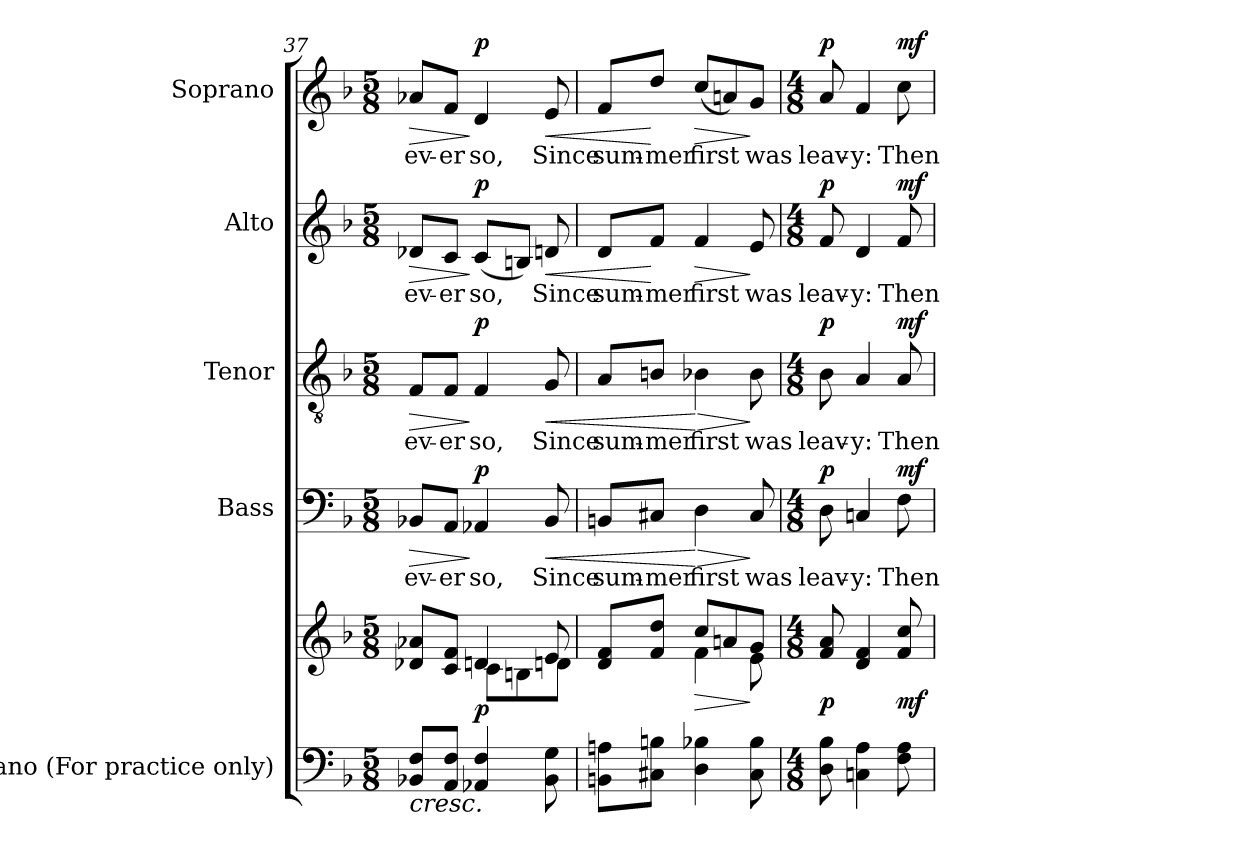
**kern	**kern	**dynam	**kern	**text	**dynam	**kern	**text	**dynam	**kern	**text	**dynam	**kern	**text	**dynam
*part5	*part5	*part5	*part4	*part4	*part4	*part3	*part3	*part3	*part2	*part2	*part2	*part1	*part1	*part1
*staff6	*staff5	*staff5/6	*staff4	*staff4	*staff4	*staff3	*staff3	*staff3	*staff2	*staff2	*staff2	*staff1	*staff1	*staff1
*I"Piano (For practice only)	*	*	*I"Bass	*	*	*I"Tenor	*	*	*I"Alto	*	*	*I"Soprano	*	*
*I'Pno.	*	*	*I'B.	*	*	*I'T.	*	*	*I'A.	*	*	*I'S.	*	*
*clefF4	*clefG2	*	*clefF4	*	*	*clefGv2	*	*	*clefG2	*	*	*clefG2	*	*
*	*	*	*	*	*	*ITrd7c12	*	*	*	*	*	*	*	*
*k[b-]	*k[b-]	*	*k[b-]	*	*	*k[b-]	*	*	*k[b-]	*	*	*k[b-]	*	*
*F:	*F:	*	*F:	*	*	*F:	*	*	*F:	*	*	*F:	*	*
*M5/8	*M5/8	*	*M5/8	*	*	*M5/8	*	*	*M5/8	*	*	*M5/8	*	*
=37	=37	=37	=37	=37	=37	=37	=37	=37	=37	=37	=37	=37	=37	=37
!	!	!LO:HP:b=2	!	!	!	!	!	!	!	!	!	!	!	!
!	!	!LO:HP:n=1:b	!	!	!	!	!	!	!	!	!	!	!	!
*	*^	*	*	*	*	*	*	*	*	*	*	*	*	*
!	!	!	!	!	!LO:LY:b:color=#000000	!LO:HP:b	!	!	!	!	!	!	!	!	!
!	!	!	!	!	!	!	!	!LO:LY:b:color=#000000	!LO:HP:b	!	!	!	!	!	!
!	!	!	!	!	!	!	!	!	!	!	!LO:LY:b:color=#000000	!LO:HP:b	!	!	!
!	!	!	!	!	!	!	!	!	!	!	!	!	!	!LO:LY:b:color=#000000	!LO:HP:b
8BB-Xi/ 8FiL	8d-Xi/ 8a-XiL	4ryy	< >	8BB-Xi/L	ev-	>	8FFi/L	ev-	>	8d-Xi/L	ev-	>	8a-Xi/L	ev-	>
!	!	!	!	!	!LO:LY:b:color=#000000	!	!	!	!	!	!	!	!	!	!
!	!	!	!	!	!	!	!	!LO:LY:b:color=#000000	!	!	!	!	!	!	!
!	!	!	!	!	!	!	!	!	!	!	!LO:LY:b:color=#000000	!	!	!	!
!	!	!	!	!	!	!	!	!	!	!	!	!	!	!LO:LY:b:color=#000000	!
8AAi/ 8FiJ	8ci/ 8fiJ	.	]	8AAi/J	-er	.	8FFi/J	-er	.	8ci/J	-er	.	8fi/J	-er	.
!	!	!	!	!	!LO:LY:b:color=#000000	!	!	!	!	!	!	!	!	!	!
!	!	!	!	!	!	!	!	!LO:LY:b:color=#000000	!	!	!	!	!	!	!
!	!	!	!	!	!	!	!	!	!	!	!LO:LY:b:color=#000000	!	!	!	!
!	!	!	!	!	!	!	!	!	!	!	!	!	!	!LO:LY:b:color=#000000	!
4AA-Xi/ 4Fi	4dni/	8ci\L	p	4AA-Xi/	so,	] p	4FFi/	so,	] p	(8ci/L	so,	] p	4di/	so,	] p
.	.	8Bni\	.	.	.	.	.	.	.	8Bni/J)	.	.	.	.	.
!	!	!	!	!	!LO:LY:b:color=#000000	!LO:HP:b	!	!	!	!	!	!	!	!	!
!	!	!	!	!	!	!	!	!LO:LY:b:color=#000000	!LO:HP:b	!	!	!	!	!	!
!	!	!	!	!	!	!	!	!	!	!	!LO:LY:b:color=#000000	!LO:HP:b	!	!	!
!	!	!	!	!	!	!	!	!	!	!	!	!	!	!LO:LY:b:color=#000000	!LO:HP:b
8BB-i\ 8Gi	8ei/	8dni\J	.	8BB-i/	Since	<	8GGi/	Since	<	8dni/	Since	<	8ei/	Since	<
=38	=38	=38	=38	=38	=38	=38	=38	=38	=38	=38	=38	=38	=38	=38	=38
!	!	!	!	!	!LO:LY:b:color=#000000	!	!	!	!	!	!	!	!	!	!
!	!	!	!	!	!	!	!	!LO:LY:b:color=#000000	!	!	!	!	!	!	!
!	!	!	!	!	!	!	!	!	!	!	!LO:LY:b:color=#000000	!	!	!	!
!	!	!	!	!	!	!	!	!	!	!	!	!	!	!LO:LY:b:color=#000000	!
8BBni\ 8AniL	8di/ 8fiL	4ryy	.	8BBni/L	sum-	.	8AAi/L	sum-	.	8di/L	sum-	.	8fi/L	sum-	.
!	!	!	!	!	!LO:LY:b:color=#000000	!	!	!	!	!	!	!	!	!	!
!	!	!	!	!	!	!	!	!LO:LY:b:color=#000000	!	!	!	!	!	!	!
!	!	!	!	!	!	!	!	!	!	!	!LO:LY:b:color=#000000	!	!	!	!
!	!	!	!	!	!	!	!	!	!	!	!	!	!	!LO:LY:b:color=#000000	!
8C#Xi\ 8BniJ	8fi/ 8ddiJ	.	.	8C#Xi/J	-mer	.	8BBni/J	-mer	.	8fi/J	-mer	[	8ddi/J	-mer	[
!	!	!	!LO:HP:b	!	!	!	!	!	!	!	!	!	!	!	!
!	!	!	!	!	!LO:LY:b:color=#000000	!LO:HP:n=1:b	!	!	!	!	!	!	!	!	!
!	!	!	!	!	!	!	!	!LO:LY:b:color=#000000	!LO:HP:n=1:b	!	!	!	!	!	!
!	!	!	!	!	!	!	!	!	!	!	!LO:LY:b:color=#000000	!LO:HP:b	!	!	!
!	!	!	!	!	!	!	!	!	!	!	!	!	!	!LO:LY:b:color=#000000	!LO:HP:b
4Di\ 4B-Xi	8cci/L	4fi\	>	4Di\	first	[ >	4BB-Xi\	first	[ >	4fi/	first	>	(8cci/L	first	>
.	8ani/	.	.	.	.	.	.	.	.	.	.	.	8ani/)	.	.
!	!	!	!	!	!LO:LY:b:color=#000000	!	!	!	!	!	!	!	!	!	!
!	!	!	!	!	!	!	!	!LO:LY:b:color=#000000	!	!	!	!	!	!	!
!	!	!	!	!	!	!	!	!	!	!	!LO:LY:b:color=#000000	!	!	!	!
!	!	!	!	!	!	!	!	!	!	!	!	!	!	!LO:LY:b:color=#000000	!
8C#i\ 8B-i	8gi/J	8ei\	]	8C#i/	was	]	8BB-i\	was	]	8ei/	was	]	8gi/J	was	]
*	*v	*v	*	*	*	*	*	*	*	*	*	*	*	*	*
.	.	[	.	.	.	.	.	.	.	.	.	.	.	.
=39	=39	=39	=39	=39	=39	=39	=39	=39	=39	=39	=39	=39	=39	=39
*M4/8	*M4/8	*	*M4/8	*	*	*M4/8	*	*	*M4/8	*	*	*M4/8	*	*
!	!	!	!	!LO:LY:b:color=#000000	!	!	!	!	!	!	!	!	!	!
!	!	!	!	!	!	!	!LO:LY:b:color=#000000	!	!	!	!	!	!	!
!	!	!	!	!	!	!	!	!	!	!LO:LY:b:color=#000000	!	!	!	!
!	!	!	!	!	!	!	!	!	!	!	!	!	!LO:LY:b:color=#000000	!
8Di\ 8B-i	8fi/ 8ai	p	8Di\	leav-	p	8BB-i\	leav-	p	8fi/	leav-	p	8ai/	leav-	p
!	!	!	!	!LO:LY:b:color=#000000	!	!	!	!	!	!	!	!	!	!
!	!	!	!	!	!	!	!LO:LY:b:color=#000000	!	!	!	!	!	!	!
!	!	!	!	!	!	!	!	!	!	!LO:LY:b:color=#000000	!	!	!	!
!	!	!	!	!	!	!	!	!	!	!	!	!	!LO:LY:b:color=#000000	!
4Cni\ 4Ai	4di/ 4fi	.	4Cni/	-y:	.	4AAi/	-y:	.	4di/	-y:	.	4fi/	-y:	.
!	!	!	!	!LO:LY:b:color=#000000	!	!	!	!	!	!	!	!	!	!
!	!	!	!	!	!	!	!LO:LY:b:color=#000000	!	!	!	!	!	!	!
!	!	!	!	!	!	!	!	!	!	!LO:LY:b:color=#000000	!	!	!	!
!	!	!	!	!	!	!	!	!	!	!	!	!	!LO:LY:b:color=#000000	!
8Fi\ 8Ai	8fi/ 8cci	mf	8Fi\	Then	mf	8AAi/	Then	mf	8fi/	Then	mf	8cci\	Then	mf
=	=	=	=	=	=	=	=	=	=	=	=	=	=	=
*-	*-	*-	*-	*-	*-	*-	*-	*-	*-	*-	*-	*-	*-	*-
